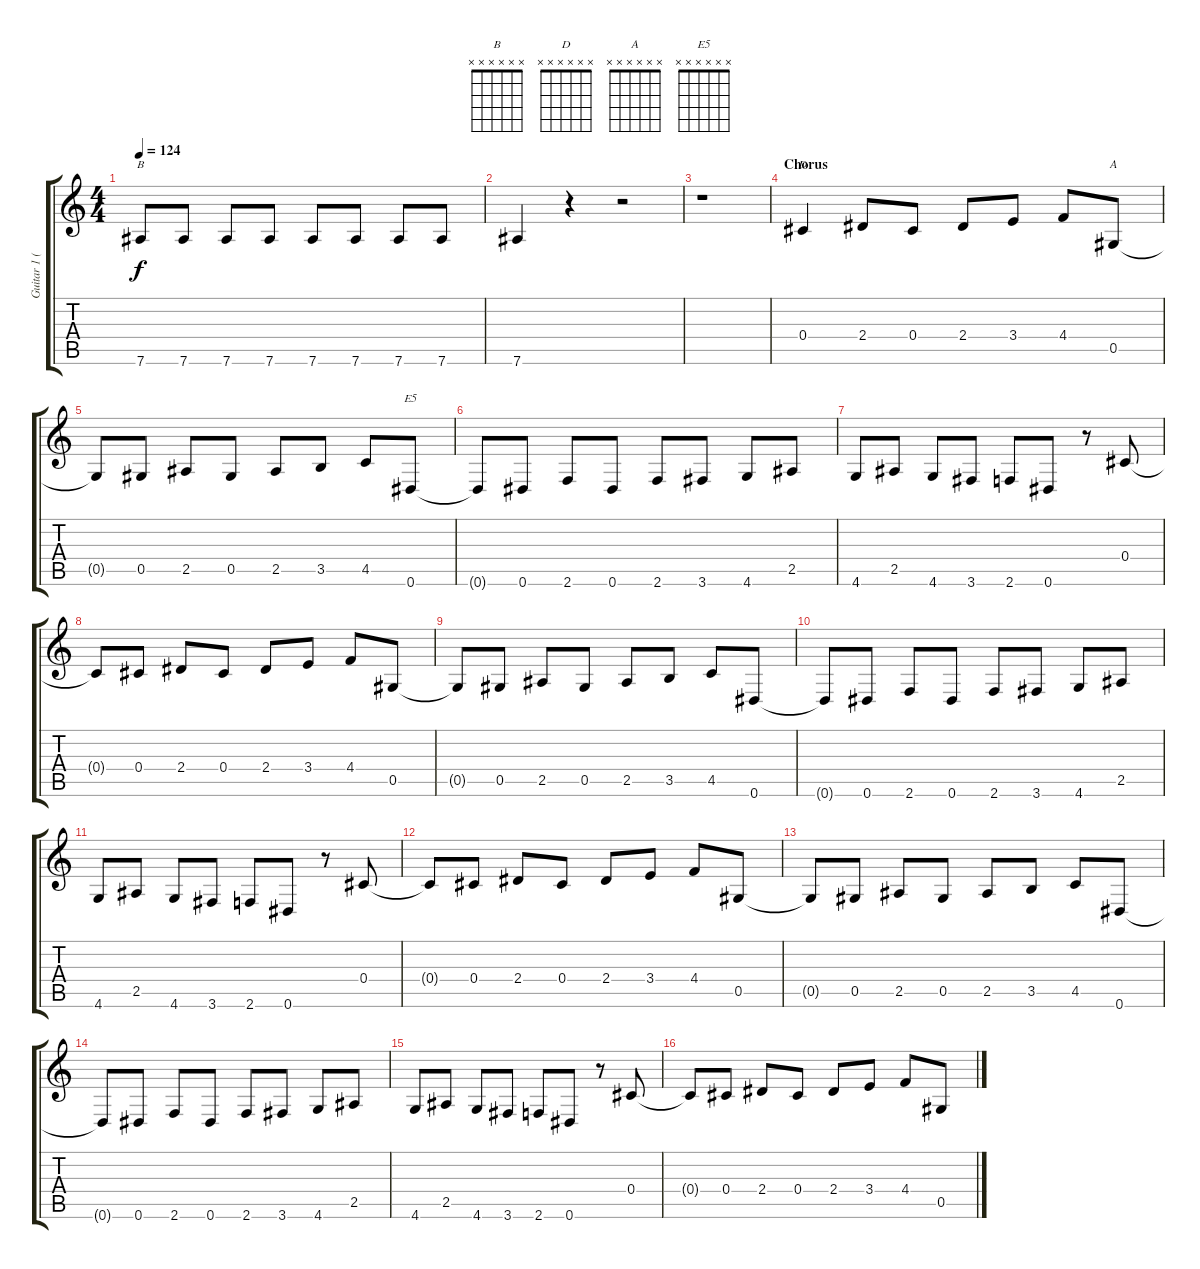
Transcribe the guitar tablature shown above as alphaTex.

\track ("Guitar 1 (Slash)" "Guitar 1 (") {instrument overdrivenguitar}
\staff {score tabs}
\tuning (Eb4 Bb3 Gb3 Db3 Ab2 Eb2) {hide}
\chord ("B" x x x x x x) {firstfret 0}
\chord ("D" x x x x x x) {firstfret 0}
\chord ("A" x x x x x x) {firstfret 0}
\chord ("E5" x x x x x x) {firstfret 0}
\ts (4 4)
\tempo 124
\clef g2
\ks c
7.6.8{ch "B" dy f} 7.6.8 7.6.8 7.6.8 7.6.8 7.6.8 7.6.8 7.6.8 |
7.6.4 r.4 r.2 |
r.1 |
\section ("" "Chorus")
0.4.4{ch "D"} 2.4.8 0.4.8 2.4.8 3.4.8 4.4.8 0.5.8{ch "A"} |
0.5{t}.8 0.5.8 2.5.8 0.5.8 2.5.8 3.5.8 4.5.8 0.6.8{ch "E5"} |
0.6{t}.8 0.6.8 2.6.8 0.6.8 2.6.8 3.6.8 4.6.8 2.5.8 |
4.6.8 2.5.8 4.6.8 3.6.8 2.6.8 0.6.8 r.8 0.4.8 |
0.4{t}.8 0.4.8 2.4.8 0.4.8 2.4.8 3.4.8 4.4.8 0.5.8 |
0.5{t}.8 0.5.8 2.5.8 0.5.8 2.5.8 3.5.8 4.5.8 0.6.8 |
0.6{t}.8 0.6.8 2.6.8 0.6.8 2.6.8 3.6.8 4.6.8 2.5.8 |
4.6.8 2.5.8 4.6.8 3.6.8 2.6.8 0.6.8 r.8 0.4.8 |
0.4{t}.8 0.4.8 2.4.8 0.4.8 2.4.8 3.4.8 4.4.8 0.5.8 |
0.5{t}.8 0.5.8 2.5.8 0.5.8 2.5.8 3.5.8 4.5.8 0.6.8 |
0.6{t}.8 0.6.8 2.6.8 0.6.8 2.6.8 3.6.8 4.6.8 2.5.8 |
4.6.8 2.5.8 4.6.8 3.6.8 2.6.8 0.6.8 r.8 0.4.8 |
0.4{t}.8 0.4.8 2.4.8 0.4.8 2.4.8 3.4.8 4.4.8 0.5.8
